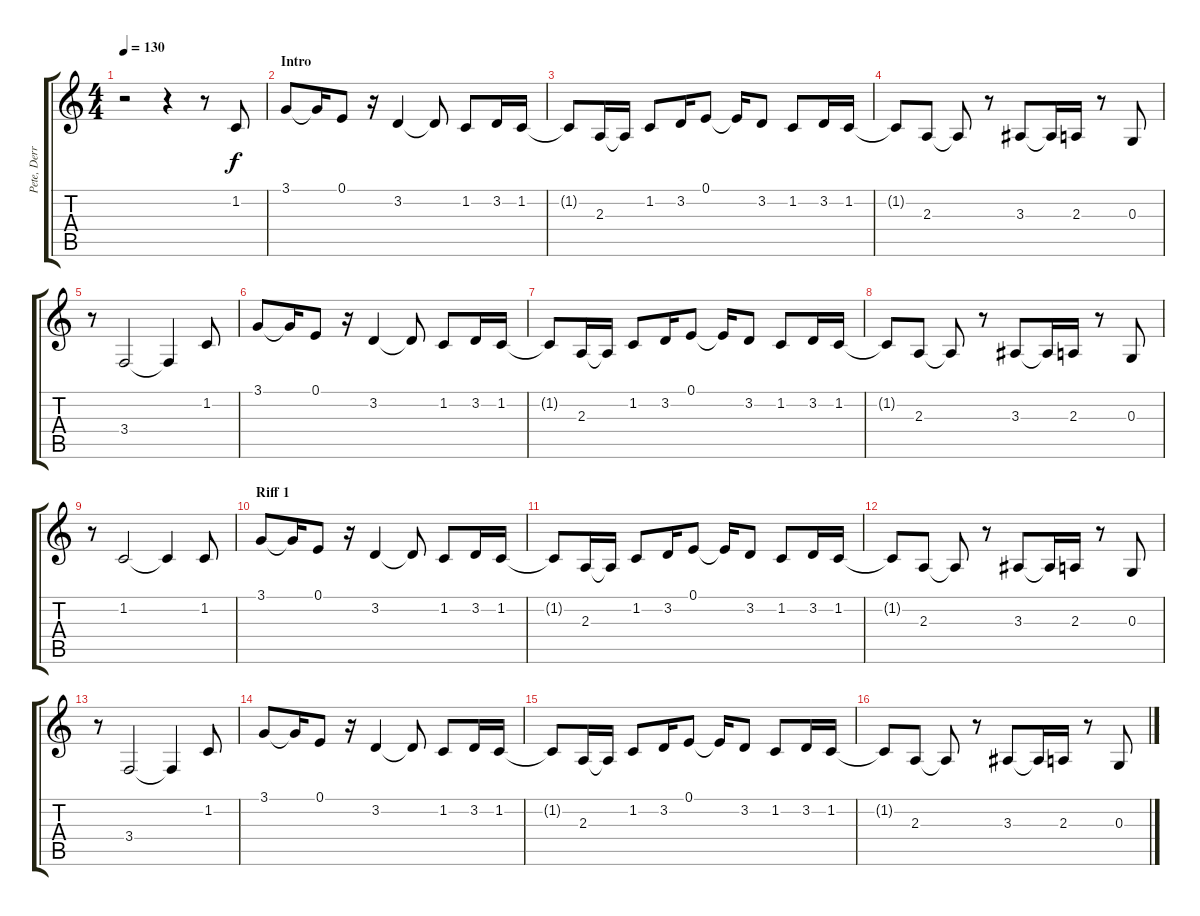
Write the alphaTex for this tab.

\track ("Pete, Derron (Sax)" "Pete, Derr") {instrument tenorsax}
\staff {score tabs}
\tuning (E4 B3 G3 D3 A2 E2) {hide}
\ts (4 4)
\tempo 130
\clef g2
\ks c
r.2{dy f instrument tenorsax} r.4 r.8 1.2.8 |
\section ("" "Intro")
3.1.8 3.1{t}.16 0.1.8 r.16 3.2.4 3.2{t}.8 1.2.8 3.2.16 1.2.16 |
1.2{t}.8 2.3.16 2.3{t}.16 1.2.8 3.2.16 0.1.8 0.1{t}.16 3.2.8 1.2.8 3.2.16 1.2.16 |
1.2{t}.8 2.3.8 2.3{t}.8 r.8 3.3.8 3.3{t}.16 2.3.16 r.8 0.3.8 |
r.8 3.4.2 3.4{t}.4 1.2.8 |
3.1.8 3.1{t}.16 0.1.8 r.16 3.2.4 3.2{t}.8 1.2.8 3.2.16 1.2.16 |
1.2{t}.8 2.3.16 2.3{t}.16 1.2.8 3.2.16 0.1.8 0.1{t}.16 3.2.8 1.2.8 3.2.16 1.2.16 |
1.2{t}.8 2.3.8 2.3{t}.8 r.8 3.3.8 3.3{t}.16 2.3.16 r.8 0.3.8 |
r.8 1.2.2 1.2{t}.4 1.2.8 |
\section ("" "Riff 1")
3.1.8 3.1{t}.16 0.1.8 r.16 3.2.4 3.2{t}.8 1.2.8 3.2.16 1.2.16 |
1.2{t}.8 2.3.16 2.3{t}.16 1.2.8 3.2.16 0.1.8 0.1{t}.16 3.2.8 1.2.8 3.2.16 1.2.16 |
1.2{t}.8 2.3.8 2.3{t}.8 r.8 3.3.8 3.3{t}.16 2.3.16 r.8 0.3.8 |
r.8 3.4.2 3.4{t}.4 1.2.8 |
3.1.8 3.1{t}.16 0.1.8 r.16 3.2.4 3.2{t}.8 1.2.8 3.2.16 1.2.16 |
1.2{t}.8 2.3.16 2.3{t}.16 1.2.8 3.2.16 0.1.8 0.1{t}.16 3.2.8 1.2.8 3.2.16 1.2.16 |
1.2{t}.8 2.3.8 2.3{t}.8 r.8 3.3.8 3.3{t}.16 2.3.16 r.8 0.3.8
